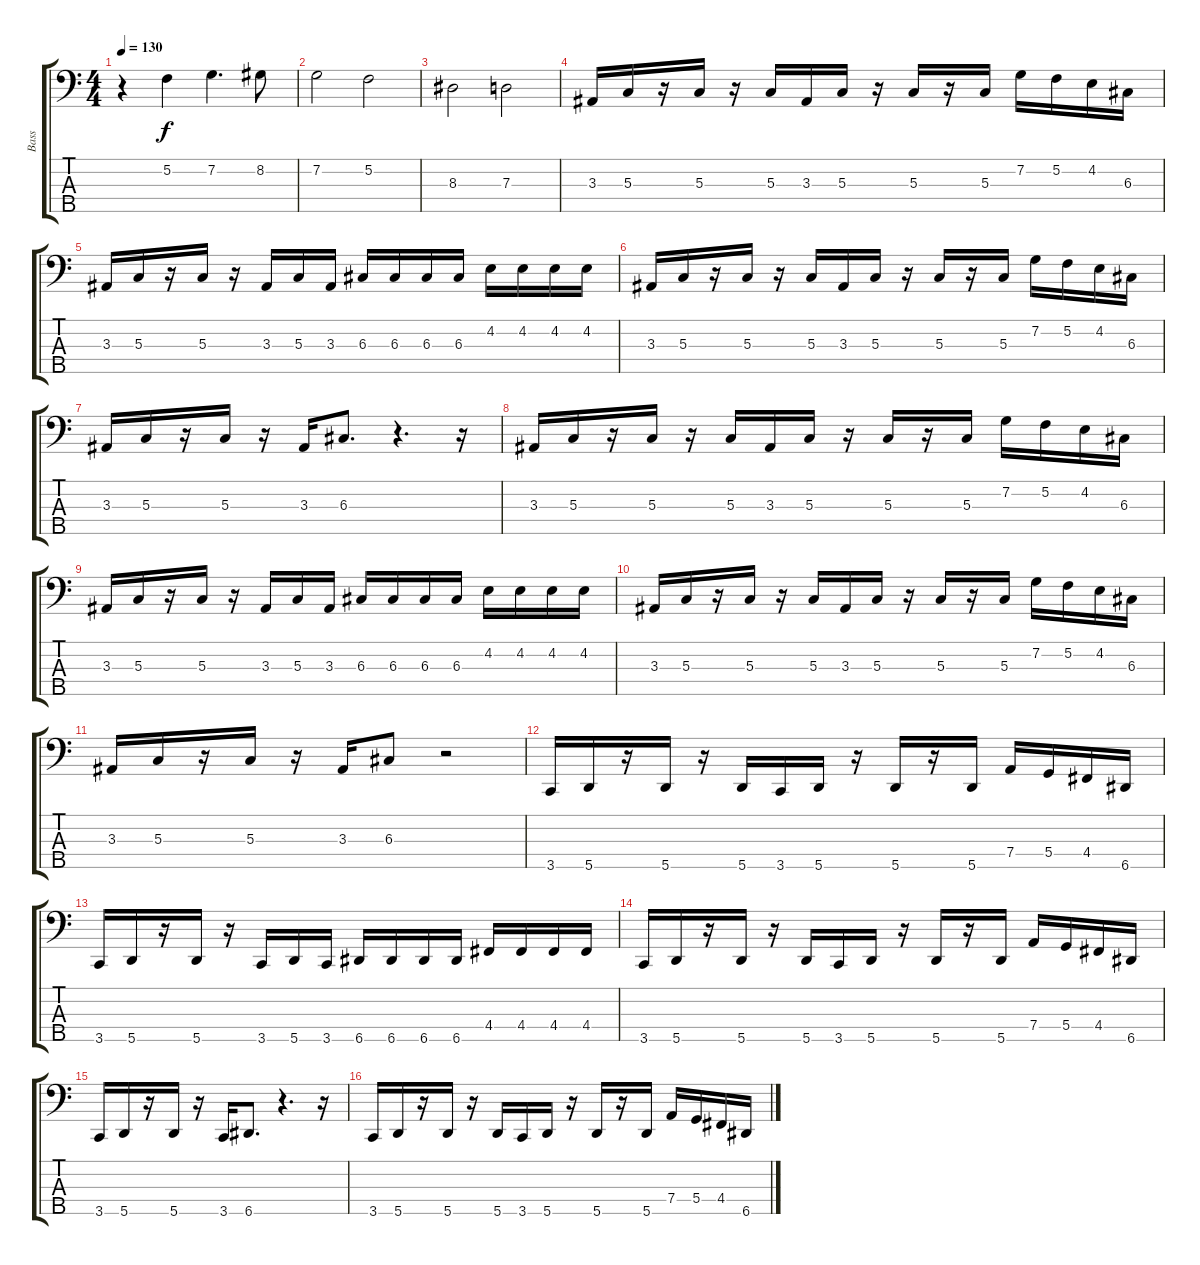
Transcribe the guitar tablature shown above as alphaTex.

\track ("Bass" "Bass") {instrument electricbassfinger}
\staff {score tabs}
\tuning (F2 C2 G1 D1 A0) {hide}
\ts (4 4)
\tempo 130
\clef f4
\ks c
r.4{dy f} 5.2.4 7.2.4{d} 8.2.8 |
7.2.2 5.2.2 |
8.3.2 7.3.2 |
3.3.16 5.3.16 r.16 5.3.16 r.16 5.3.16 3.3.16 5.3.16 r.16 5.3.16 r.16 5.3.16 7.2.16 5.2.16 4.2.16 6.3.16 |
3.3.16 5.3.16 r.16 5.3.16 r.16 3.3.16 5.3.16 3.3.16 6.3.16 6.3.16 6.3.16 6.3.16 4.2.16 4.2.16 4.2.16 4.2.16 |
3.3.16 5.3.16 r.16 5.3.16 r.16 5.3.16 3.3.16 5.3.16 r.16 5.3.16 r.16 5.3.16 7.2.16 5.2.16 4.2.16 6.3.16 |
3.3.16 5.3.16 r.16 5.3.16 r.16 3.3.16 6.3.8{d} r.4{d} r.16 |
3.3.16 5.3.16 r.16 5.3.16 r.16 5.3.16 3.3.16 5.3.16 r.16 5.3.16 r.16 5.3.16 7.2.16 5.2.16 4.2.16 6.3.16 |
3.3.16 5.3.16 r.16 5.3.16 r.16 3.3.16 5.3.16 3.3.16 6.3.16 6.3.16 6.3.16 6.3.16 4.2.16 4.2.16 4.2.16 4.2.16 |
3.3.16 5.3.16 r.16 5.3.16 r.16 5.3.16 3.3.16 5.3.16 r.16 5.3.16 r.16 5.3.16 7.2.16 5.2.16 4.2.16 6.3.16 |
3.3.16 5.3.16 r.16 5.3.16 r.16 3.3.16 6.3.8 r.2 |
3.5.16 5.5.16 r.16 5.5.16 r.16 5.5.16 3.5.16 5.5.16 r.16 5.5.16 r.16 5.5.16 7.4.16 5.4.16 4.4.16 6.5.16 |
3.5.16 5.5.16 r.16 5.5.16 r.16 3.5.16 5.5.16 3.5.16 6.5.16 6.5.16 6.5.16 6.5.16 4.4.16 4.4.16 4.4.16 4.4.16 |
3.5.16 5.5.16 r.16 5.5.16 r.16 5.5.16 3.5.16 5.5.16 r.16 5.5.16 r.16 5.5.16 7.4.16 5.4.16 4.4.16 6.5.16 |
3.5.16 5.5.16 r.16 5.5.16 r.16 3.5.16 6.5.8{d} r.4{d} r.16 |
3.5.16 5.5.16 r.16 5.5.16 r.16 5.5.16 3.5.16 5.5.16 r.16 5.5.16 r.16 5.5.16 7.4.16 5.4.16 4.4.16 6.5.16
